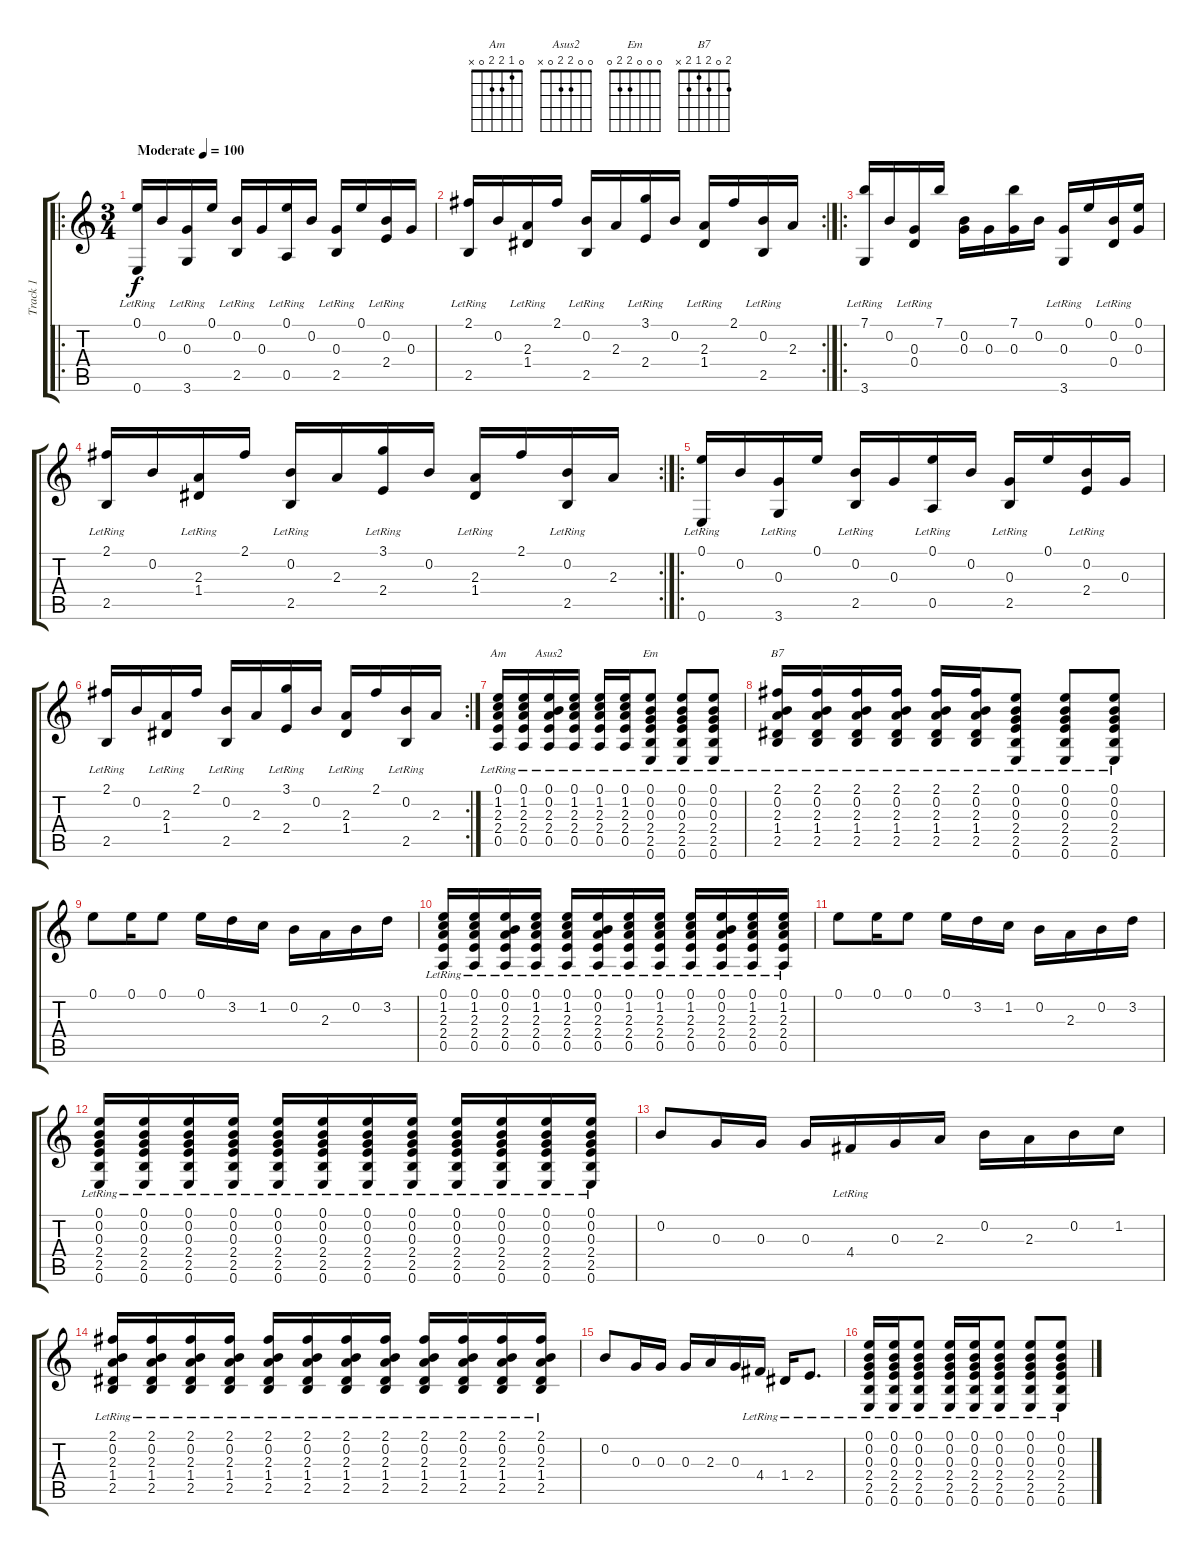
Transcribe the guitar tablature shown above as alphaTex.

\track ("Track 1" "Track 1") {instrument acousticguitarsteel}
\staff {score tabs}
\tuning (E4 B3 G3 D3 A2 E2) {hide}
\chord ("Am" 0 1 2 2 0 x)
\chord ("Asus2" 0 0 2 2 0 x)
\chord ("Em" 0 0 0 2 2 0)
\chord ("B7" 2 0 2 1 2 x)
\ro
\ts (3 4)
\tempo (100 "Moderate")
\clef g2
\ks c
(0.1 0.6{lr}).16{dy f instrument acousticguitarsteel} 0.2.16 (0.3 3.6{lr}).16 0.1.16 (0.2 2.5{lr}).16 0.3.16 (0.1 0.5{lr}).16 0.2.16 (0.3 2.5{lr}).16 0.1.16 (0.2 2.4{lr}).16 0.3.16 |
\rc 2
(2.1 2.5{lr}).16 0.2.16 (2.3 1.4{lr}).16 2.1.16 (0.2 2.5{lr}).16 2.3.16 (3.1 2.4{lr}).16 0.2.16 (2.3 1.4{lr}).16 2.1.16 (0.2 2.5{lr}).16 2.3.16 |
\ro
(7.1 3.6{lr}).16 0.2.16 (0.3 0.4{lr}).16 7.1.16 (0.2 0.3).16 0.3.16 (7.1 0.3).16 0.2.16 (0.3 3.6{lr}).16 0.1.16 (0.2 0.4{lr}).16 (0.1 0.3).16 |
\rc 2
(2.1 2.5{lr}).16 0.2.16 (2.3 1.4{lr}).16 2.1.16 (0.2 2.5{lr}).16 2.3.16 (3.1 2.4{lr}).16 0.2.16 (2.3 1.4{lr}).16 2.1.16 (0.2 2.5{lr}).16 2.3.16 |
\ro
(0.1 0.6{lr}).16 0.2.16 (0.3 3.6{lr}).16 0.1.16 (0.2 2.5{lr}).16 0.3.16 (0.1 0.5{lr}).16 0.2.16 (0.3 2.5{lr}).16 0.1.16 (0.2 2.4{lr}).16 0.3.16 |
\rc 2
(2.1 2.5{lr}).16 0.2.16 (2.3 1.4{lr}).16 2.1.16 (0.2 2.5{lr}).16 2.3.16 (3.1 2.4{lr}).16 0.2.16 (2.3 1.4{lr}).16 2.1.16 (0.2 2.5{lr}).16 2.3.16 |
(0.1 1.2 2.3 2.4{lr} 0.5{lr}).16{ch "Am"} (0.1 1.2 2.3 2.4{lr} 0.5{lr}).16 (0.1 0.2 2.3 2.4{lr} 0.5{lr}).16{ch "Asus2"} (0.1 1.2 2.3 2.4{lr} 0.5{lr}).16 (0.1 1.2 2.3 2.4{lr} 0.5{lr}).16 (0.1 1.2 2.3 2.4{lr} 0.5{lr}).16 (0.1 0.2 0.3 2.4{lr} 2.5{lr} 0.6{lr}).8{ch "Em"} (0.1 0.2 0.3 2.4{lr} 2.5{lr} 0.6{lr}).8 (0.1 0.2 0.3 2.4{lr} 2.5{lr} 0.6{lr}).8 |
(2.1 0.2 2.3 1.4{lr} 2.5{lr}).16{ch "B7"} (2.1 0.2 2.3 1.4{lr} 2.5{lr}).16 (2.1 0.2 2.3 1.4{lr} 2.5{lr}).16 (2.1 0.2 2.3 1.4{lr} 2.5{lr}).16 (2.1 0.2 2.3 1.4{lr} 2.5{lr}).16 (2.1 0.2 2.3 1.4{lr} 2.5{lr}).16 (0.1 0.2 0.3 2.4{lr} 2.5{lr} 0.6{lr}).8 (0.1 0.2 0.3 2.4{lr} 2.5{lr} 0.6{lr}).8 (0.1 0.2 0.3 2.4{lr} 2.5{lr} 0.6{lr}).8 |
0.1.8 0.1.16 0.1.8 0.1.16 3.2.16 1.2.16 0.2.16 2.3.16 0.2.16 3.2.16 |
(0.1 1.2 2.3 2.4{lr} 0.5{lr}).16 (0.1 1.2 2.3 2.4{lr} 0.5{lr}).16 (0.1 0.2 2.3 2.4{lr} 0.5{lr}).16 (0.1 1.2 2.3 2.4{lr} 0.5{lr}).16 (0.1 1.2 2.3 2.4{lr} 0.5{lr}).16 (0.1 0.2 2.3 2.4{lr} 0.5{lr}).16 (0.1 1.2 2.3 2.4{lr} 0.5{lr}).16 (0.1 1.2 2.3 2.4{lr} 0.5{lr}).16 (0.1 1.2 2.3 2.4{lr} 0.5{lr}).16 (0.1 0.2 2.3 2.4{lr} 0.5{lr}).16 (0.1 1.2 2.3 2.4{lr} 0.5{lr}).16 (0.1 1.2 2.3 2.4{lr} 0.5{lr}).16 |
0.1.8 0.1.16 0.1.8 0.1.16 3.2.16 1.2.16 0.2.16 2.3.16 0.2.16 3.2.16 |
(0.1 0.2 0.3 2.4{lr} 2.5{lr} 0.6{lr}).16 (0.1 0.2 0.3 2.4{lr} 2.5{lr} 0.6{lr}).16 (0.1 0.2 0.3 2.4{lr} 2.5{lr} 0.6{lr}).16 (0.1 0.2 0.3 2.4{lr} 2.5{lr} 0.6{lr}).16 (0.1 0.2 0.3 2.4{lr} 2.5{lr} 0.6{lr}).16 (0.1 0.2 0.3 2.4{lr} 2.5{lr} 0.6{lr}).16 (0.1 0.2 0.3 2.4{lr} 2.5{lr} 0.6{lr}).16 (0.1 0.2 0.3 2.4{lr} 2.5{lr} 0.6{lr}).16 (0.1 0.2 0.3 2.4{lr} 2.5{lr} 0.6{lr}).16 (0.1 0.2 0.3 2.4{lr} 2.5{lr} 0.6{lr}).16 (0.1 0.2 0.3 2.4{lr} 2.5{lr} 0.6{lr}).16 (0.1 0.2 0.3 2.4{lr} 2.5{lr} 0.6{lr}).16 |
0.2.8 0.3.16 0.3.16 0.3.16 4.4{lr}.16 0.3.16 2.3.16 0.2.16 2.3.16 0.2.16 1.2.16 |
(2.1 0.2 2.3 1.4{lr} 2.5{lr}).16 (2.1 0.2 2.3 1.4{lr} 2.5{lr}).16 (2.1 0.2 2.3 1.4{lr} 2.5{lr}).16 (2.1 0.2 2.3 1.4{lr} 2.5{lr}).16 (2.1 0.2 2.3 1.4{lr} 2.5{lr}).16 (2.1 0.2 2.3 1.4{lr} 2.5{lr}).16 (2.1 0.2 2.3 1.4{lr} 2.5{lr}).16 (2.1 0.2 2.3 1.4{lr} 2.5{lr}).16 (2.1 0.2 2.3 1.4{lr} 2.5{lr}).16 (2.1 0.2 2.3 1.4{lr} 2.5{lr}).16 (2.1 0.2 2.3 1.4{lr} 2.5{lr}).16 (2.1 0.2 2.3 1.4{lr} 2.5{lr}).16 |
0.2.8 0.3.16 0.3.16 0.3.16 2.3.16 0.3.16 4.4{lr}.16 1.4{lr}.16 2.4{lr}.8{d} |
(0.1 0.2 0.3 2.4{lr} 2.5{lr} 0.6{lr}).16 (0.1 0.2 0.3 2.4{lr} 2.5{lr} 0.6{lr}).16 (0.1 0.2 0.3 2.4{lr} 2.5{lr} 0.6{lr}).8 (0.1 0.2 0.3 2.4{lr} 2.5{lr} 0.6{lr}).16 (0.1 0.2 0.3 2.4{lr} 2.5{lr} 0.6{lr}).16 (0.1 0.2 0.3 2.4{lr} 2.5{lr} 0.6{lr}).8 (0.1 0.2 0.3 2.4{lr} 2.5{lr} 0.6{lr}).8 (0.1 0.2 0.3 2.4{lr} 2.5{lr} 0.6{lr}).8
